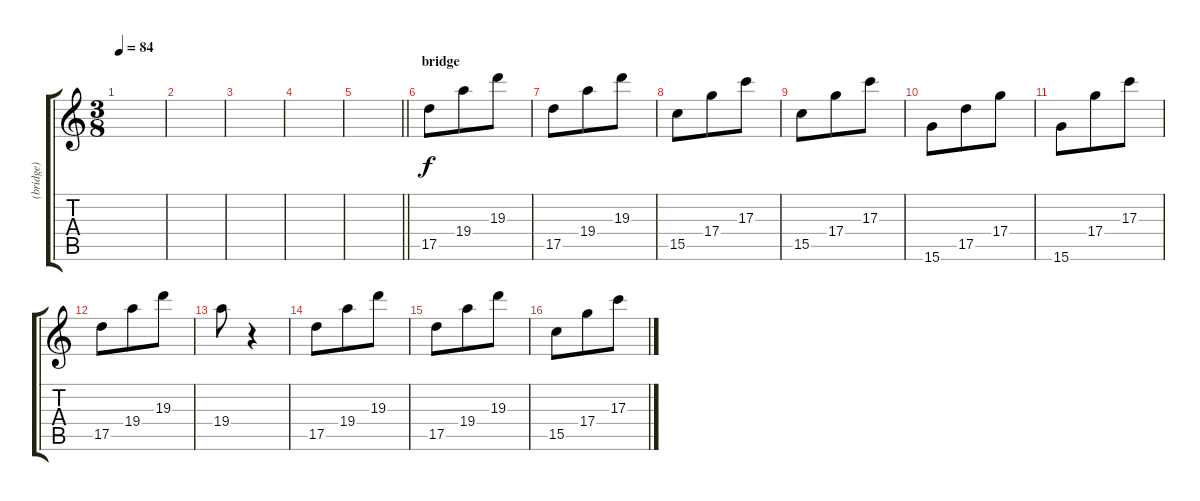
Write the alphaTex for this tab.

\track ("(bridge)" "(bridge)") {instrument acousticguitarnylon}
\staff {score tabs}
\tuning (E4 B3 G3 D3 A2 E2) {hide}
\ts (3 8)
\tempo 84
\clef g2
\ks c
|
|
|
|
\barLineRight lightlight
|
\section ("" "bridge")
17.5.8 19.4.8 19.3.8 |
17.5.8 19.4.8 19.3.8 |
15.5.8 17.4.8 17.3.8 |
15.5.8 17.4.8 17.3.8 |
15.6.8 17.5.8 17.4.8 |
15.6.8 17.4.8 17.3.8 |
17.5.8 19.4.8 19.3.8 |
19.4.8 r.4 |
17.5.8 19.4.8 19.3.8 |
17.5.8 19.4.8 19.3.8 |
15.5.8 17.4.8 17.3.8
